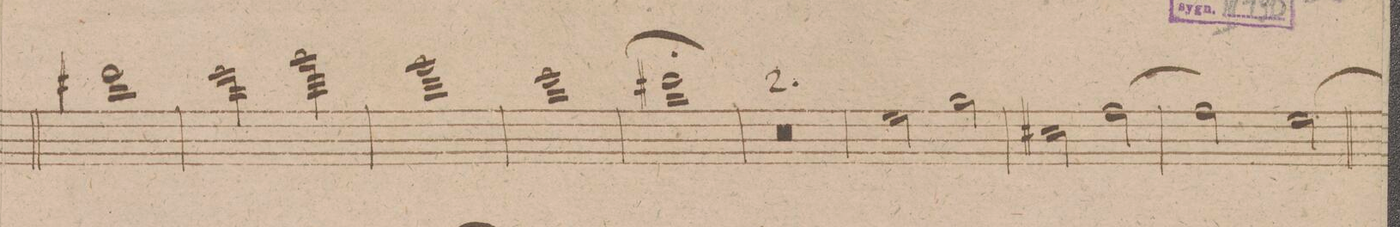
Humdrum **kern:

**kern	**dynam
*I"Flauto 1mo	*
*clefG2	*
*k[f#]	*
*met(c|)	*
*M2/2	*
1ddd#X\	.
=287	=287
2eee\	.
2ggg\	.
=288	=288
1ggg\	.
=289	=289
1eee\	.
=290	=290
1ddd#X\;	.
=291	=291
0r	.
=292	=292
=293	=293
2ee\	.
2gg\	.
=294	=294
2cc#X\	.
[2ff#\	.
=295	=295
2ff#\]	.
[2ee\	.
=296	=296
*-	*-
